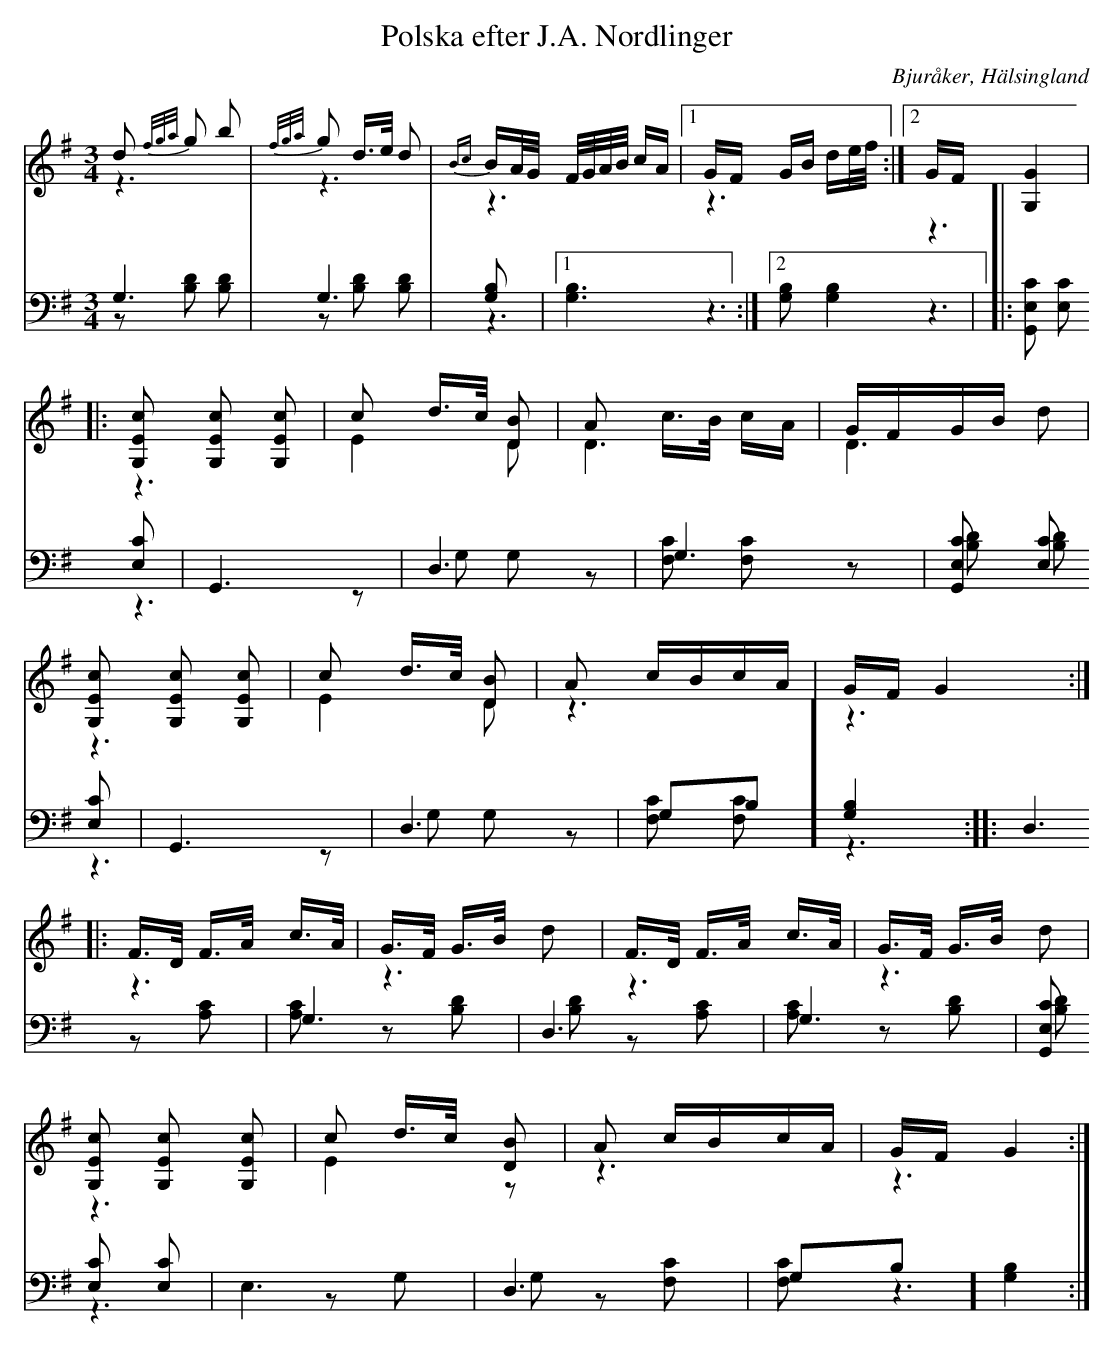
X:1
T: Polska efter J.A. Nordlinger
O: Bjuråker, Hälsingland
M: 3/4
L: 1/16
K: G
V:1
V:2 merge
V:3
V:4 merge
V:1
d2 {f/g/a/}g2 b2 |{f/g/a/}g2 d>e d2|{Bc}BA/G/ F/G/A/B/ cA|1 GF GB de/f/ :|2 GF[G,4G4]|
|:[G,2E2c2] [G,2E2c2] [G,2E2c2]|c2 d>c [D2B2]|A2 c>B cA|GFGB d2|
[G,2E2c2] [G,2E2c2] [G,2E2c2]|c2 d>c [D2B2]|A2 cBcA|GF G4:|
|:F>D F>A c>A|G>F G>B d2|F>D F>A c>A|G>F G>B d2|
[G,2E2c2] [G,2E2c2] [G,2E2c2]|c2 d>c [D2B2]|A2 cBcA|GF G4:|
V:2
z6 |z6 |z6 |1 z6 :|2 z6 |
|:z6 |E4 D2 |D6 |D6 |
z6 |E4 D2 |z6 |z6 :|
|:z6 |z6 |z6 |z6 |
z6 |E4 z2 |z6 |z6 :|
V:3 clef=bass
G,6 |G,6 |[G,2B,2] |1 [G,6B,6] :|2 [G,2B,2] [G,4B,4] |
|:[G,,2E,2C2] [E,2C2] [E,2C2]|G,,6 |D,6 |G,6 |
[G,,2E,2C2] [E,2C2] [E,2C2]|G,,6 |D,6 |G,2B,2] [G,4B,4] :|
|:D,6 |G,6 |D,6 |G,6 |
[G,,2E,2C2] [E,2C2] [E,2C2]|E,6 |D,6 |G,2B,2] [G,4B,4] :|
V:4 clef=bass
z2 [B,2D2] [B,2D2]|z2 [B,2D2] [B,2D2]|z6 |1 z6 :|2 z6 |
|:z6 |z2 G,2 G,2|z2 [F,2C2] [F,2C2] |z2 [B,2D2] [B,2D2]|
z6 |z2 G,2 G,2|z2 [F,2C2] [F,2C2] |z6 :|
|:z2 [A,2C2] [A,2C2]|z2 [B,2D2] [B,2D2]|z2 [A,2C2] [A,2C2]|z2 [B,2D2] [B,2D2] |
z6 |z2 G,2 G,2|z2 [F,2C2] [F,2C2]|z6 :|
